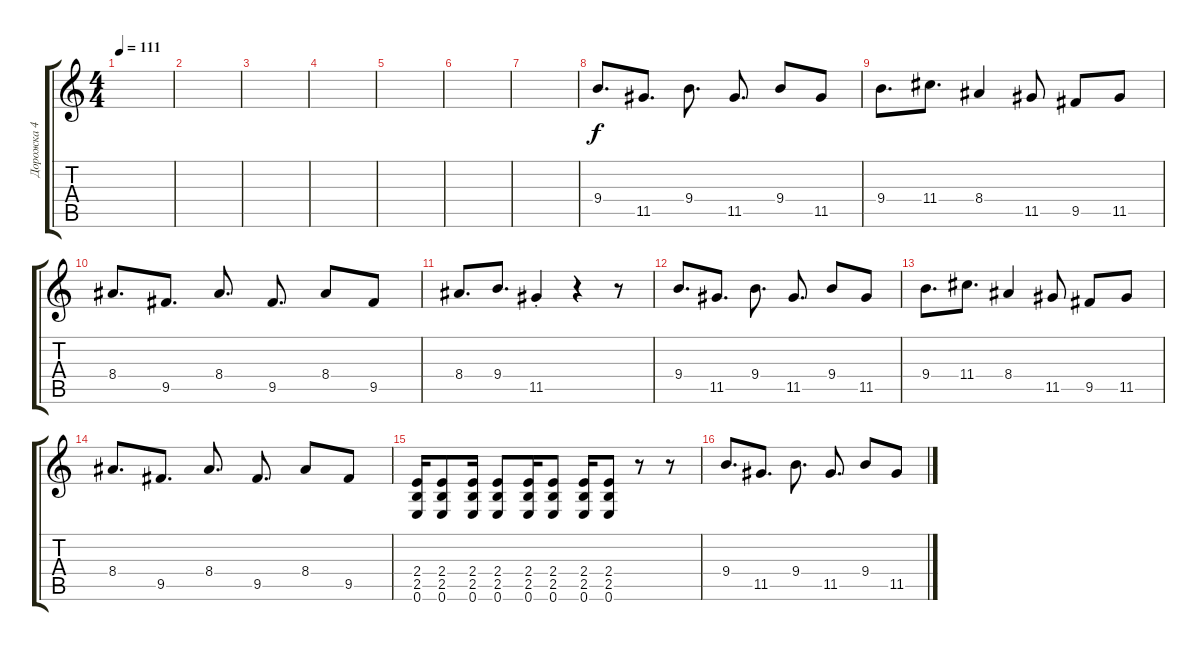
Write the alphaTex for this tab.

\track ("Дорожка 4" "Дорожка 4") {instrument distortionguitar}
\staff {score tabs}
\tuning (E4 B3 G3 D3 A2 E2) {hide}
\ts (4 4)
\tempo 111
\clef g2
\ks c
|
|
|
|
|
|
|
9.4.8{d} 11.5.8{d} 9.4.8{d} 11.5.8{d} 9.4.8 11.5.8 |
9.4.8{d} 11.4.8{d} 8.4.4 11.5.8 9.5.8 11.5.8 |
8.4.8{d} 9.5.8{d} 8.4.8{d} 9.5.8{d} 8.4.8 9.5.8 |
8.4.8{d} 9.4.8{d} 11.5{st}.4 r.4 r.8 |
9.4.8{d} 11.5.8{d} 9.4.8{d} 11.5.8{d} 9.4.8 11.5.8 |
9.4.8{d} 11.4.8{d} 8.4.4 11.5.8 9.5.8 11.5.8 |
8.4.8{d} 9.5.8{d} 8.4.8{d} 9.5.8{d} 8.4.8 9.5.8 |
(2.4 2.5 0.6).16 (2.4 2.5 0.6).8 (2.4 2.5 0.6).16 (2.4 2.5 0.6).8 (2.4 2.5 0.6).16 (2.4 2.5 0.6).8 (2.4 2.5 0.6).16 (2.4 2.5 0.6).8 r.8 r.8 |
9.4.8{d} 11.5.8{d} 9.4.8{d} 11.5.8{d} 9.4.8 11.5.8
